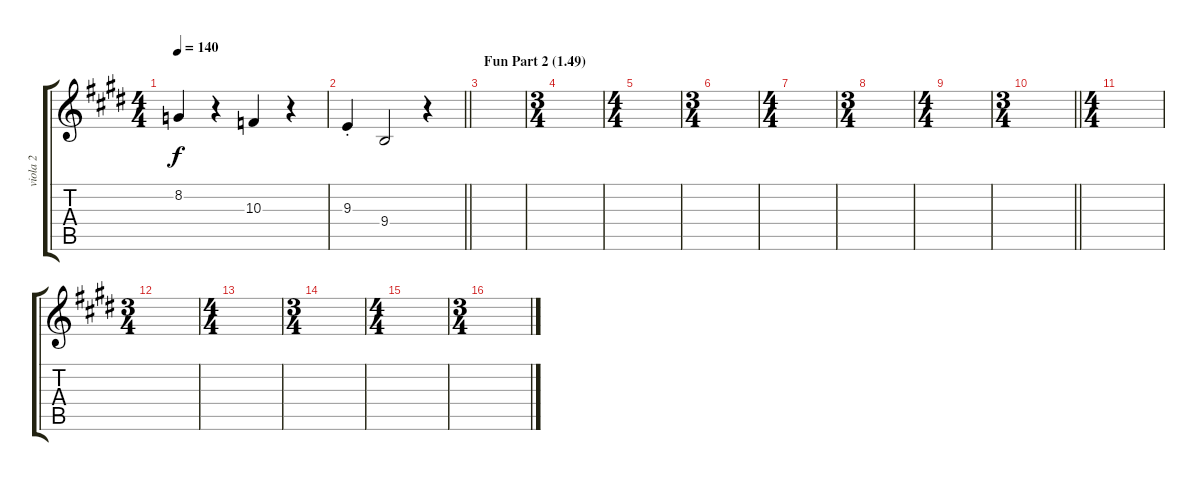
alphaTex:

\track ("viola 2" "viola 2") {instrument viola}
\staff {score tabs}
\tuning (E4 B3 G3 D3 A2 E2) {hide}
\ts (4 4)
\tempo 140
\clef g2
\ks e
8.2.4{dy f} r.4 10.3.4 r.4 |
\barLineRight lightlight
9.3{st}.4 9.4.2 r.4 |
\section ("" "Fun Part 2 (1.49)")
|
\ts (3 4)
|
\ts (4 4)
|
\ts (3 4)
|
\ts (4 4)
|
\ts (3 4)
|
\ts (4 4)
|
\ts (3 4)
\barLineRight lightlight
|
\ts (4 4)
|
\ts (3 4)
|
\ts (4 4)
|
\ts (3 4)
|
\ts (4 4)
|
\ts (3 4)
